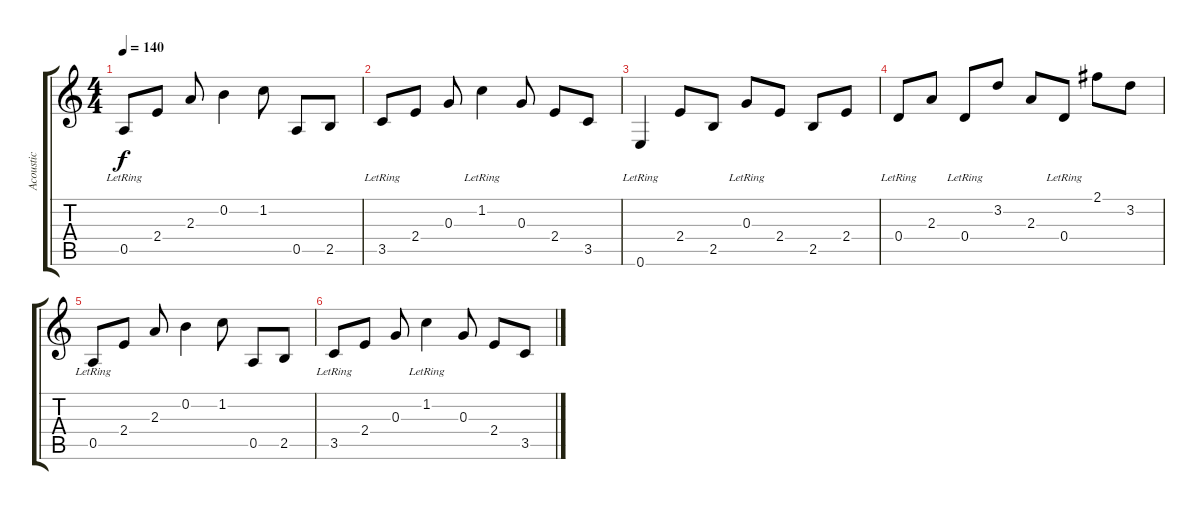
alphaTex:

\track ("Acoustic" "Acoustic") {instrument electricguitarclean}
\staff {score tabs}
\tuning (E4 B3 G3 D3 A2 E2) {hide}
\ts (4 4)
\tempo 140
\clef g2
\ks c
0.5{lr}.8{dy f} 2.4.8 2.3.8 0.2.4 1.2.8 0.5.8 2.5.8 |
3.5{lr}.8 2.4.8 0.3.8 1.2{lr}.4 0.3.8 2.4.8 3.5.8 |
0.6{lr}.4 2.4.8 2.5.8 0.3{lr}.8 2.4.8 2.5.8 2.4.8 |
0.4{lr}.8 2.3.8 0.4{lr}.8 3.2.8 2.3.8 0.4{lr}.8 2.1.8 3.2.8 |
0.5{lr}.8 2.4.8 2.3.8 0.2.4 1.2.8 0.5.8 2.5.8 |
3.5{lr}.8 2.4.8 0.3.8 1.2{lr}.4 0.3.8 2.4.8 3.5.8
